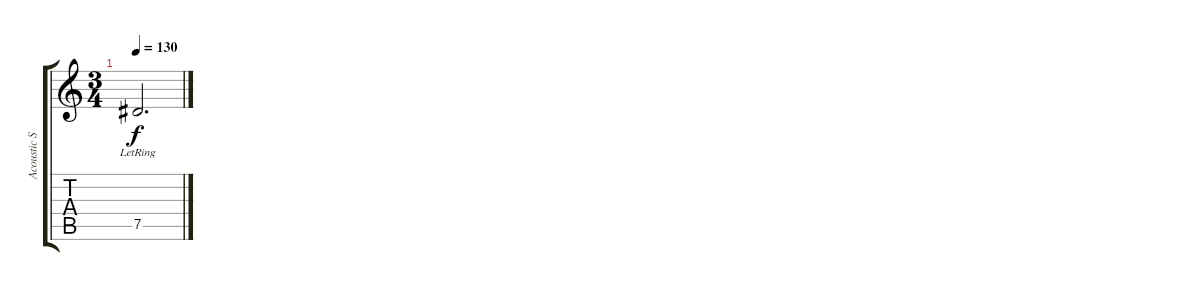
\track ("Acoustic Solo" "Acoustic S") {instrument acousticguitarsteel}
\staff {score tabs}
\tuning (Eb4 Bb3 Gb3 Db3 Ab2 Eb2) {hide}
\ts (3 4)
\tempo 130
\clef g2
\ks c
7.5{lr}.2{d dy f}
